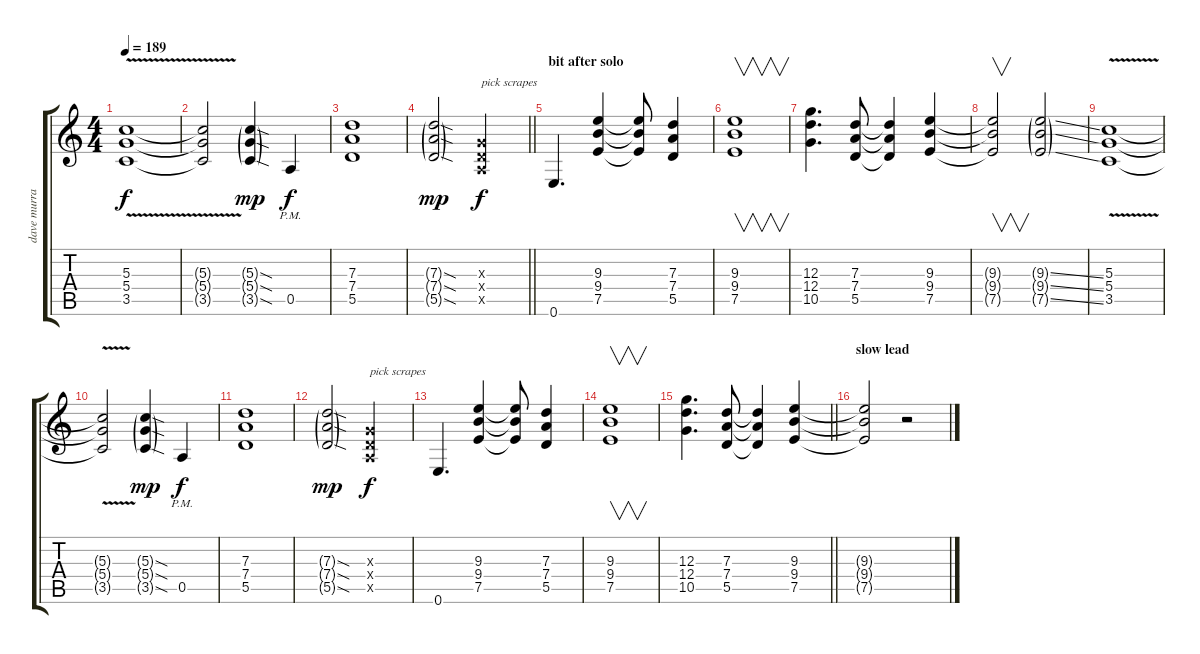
\track ("dave murray" "dave murra") {instrument overdrivenguitar}
\staff {score tabs}
\tuning (E4 B3 G3 D3 A2 E2) {hide}
\ts (4 4)
\tempo 189
\clef g2
\ks c
(5.3 5.4{v} 3.5).1{dy f} |
(5.3{t} 5.4{t} 3.5{t}).2 (5.3{sod g} 5.4{sod g} 3.5{sod g}).4{dy mp} 0.5{pm}.4{dy f} |
(7.3 7.4 5.5).1 |
\barLineRight lightlight
(7.3{sod g} 7.4{sod g} 5.5{sod g}).2{dy mp} (0.3{x} 0.4{x} 0.5{x}).2{txt "pick scrapes" dy f} |
\section ("" "bit after solo")
0.6.4{d} (9.3 9.4 7.5).4 (9.3{t} 9.4{t} 7.5{t}).8 (7.3 7.4 5.5).4 |
(9.3 9.4 7.5).1{v} |
(12.3 12.4 10.5).4{d} (7.3 7.4 5.5).8 (7.3{t} 7.4{t} 5.5{t}).4 (9.3 9.4 7.5).4 |
(9.3{t} 9.4{t} 7.5{t}).2{v} (9.3{ss g} 9.4{ss g} 7.5{ss g}).2 |
(5.3 5.4{v} 3.5).1 |
(5.3{t} 5.4{t} 3.5{t}).2 (5.3{sod g} 5.4{sod g} 3.5{sod g}).4{dy mp} 0.5{pm}.4{dy f} |
(7.3 7.4 5.5).1 |
(7.3{sod g} 7.4{sod g} 5.5{sod g}).2{dy mp} (0.3{x} 0.4{x} 0.5{x}).2{txt "pick scrapes" dy f} |
0.6.4{d} (9.3 9.4 7.5).4 (9.3{t} 9.4{t} 7.5{t}).8 (7.3 7.4 5.5).4 |
(9.3 9.4 7.5).1{v} |
\barLineRight lightlight
(12.3 12.4 10.5).4{d} (7.3 7.4 5.5).8 (7.3{t} 7.4{t} 5.5{t}).4 (9.3 9.4 7.5).4 |
\section ("" "slow lead")
(9.3{t} 9.4{t} 7.5{t}).2 r.2{volume 6}
